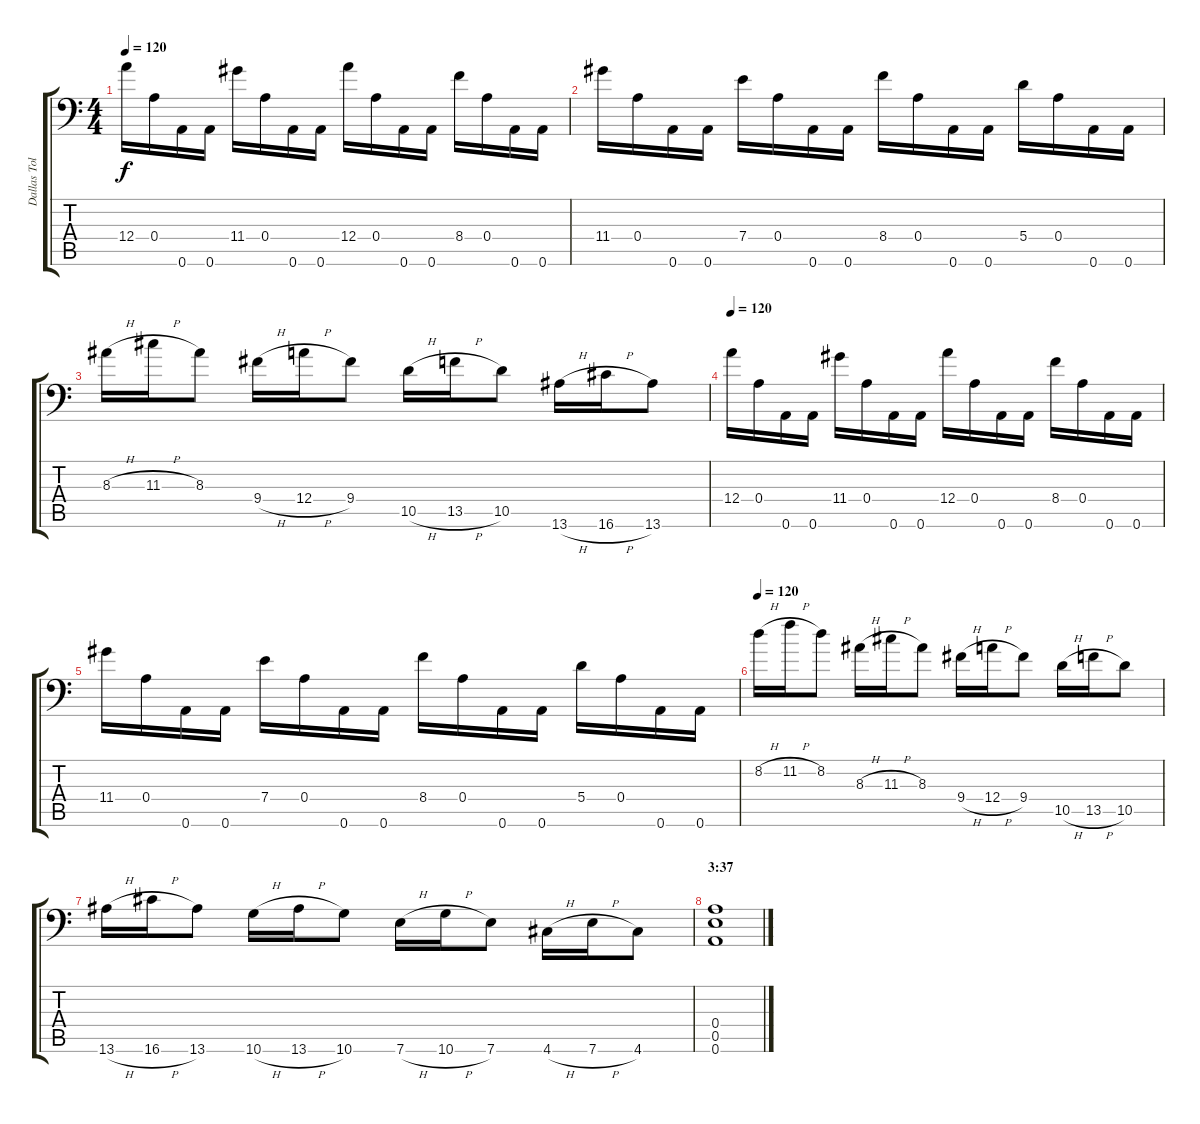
\track ("Dallas Toler-Wade" "Dallas Tol") {instrument distortionguitar}
\staff {score tabs}
\tuning (B3 Gb3 D3 A2 E2 A1) {hide}
\ts (4 4)
\tempo 120
\clef f4
\ks c
12.4.16{dy f} 0.4.16 0.6.16 0.6.16 11.4.16 0.4.16 0.6.16 0.6.16 12.4.16 0.4.16 0.6.16 0.6.16 8.4.16 0.4.16 0.6.16 0.6.16 |
11.4.16 0.4.16 0.6.16 0.6.16 7.4.16 0.4.16 0.6.16 0.6.16 8.4.16 0.4.16 0.6.16 0.6.16 5.4.16 0.4.16 0.6.16 0.6.16 |
8.3{h}.16 11.3{h}.16 8.3.8 9.4{h}.16 12.4{h}.16 9.4.8 10.5{h}.16 13.5{h}.16 10.5.8 13.6{h}.16 16.6{h}.16 13.6.8 |
\tempo 120
12.4.16 0.4.16 0.6.16 0.6.16 11.4.16 0.4.16 0.6.16 0.6.16 12.4.16 0.4.16 0.6.16 0.6.16 8.4.16 0.4.16 0.6.16 0.6.16 |
11.4.16 0.4.16 0.6.16 0.6.16 7.4.16 0.4.16 0.6.16 0.6.16 8.4.16 0.4.16 0.6.16 0.6.16 5.4.16 0.4.16 0.6.16 0.6.16 |
\tempo 120
8.2{h}.16 11.2{h}.16 8.2.8 8.3{h}.16 11.3{h}.16 8.3.8 9.4{h}.16 12.4{h}.16 9.4.8 10.5{h}.16 13.5{h}.16 10.5.8 |
13.6{h}.16 16.6{h}.16 13.6.8 10.6{h}.16 13.6{h}.16 10.6.8 7.6{h}.16 10.6{h}.16 7.6.8 4.6{h}.16 7.6{h}.16 4.6.8 |
\section ("" "3:37")
(0.4 0.5 0.6).1
